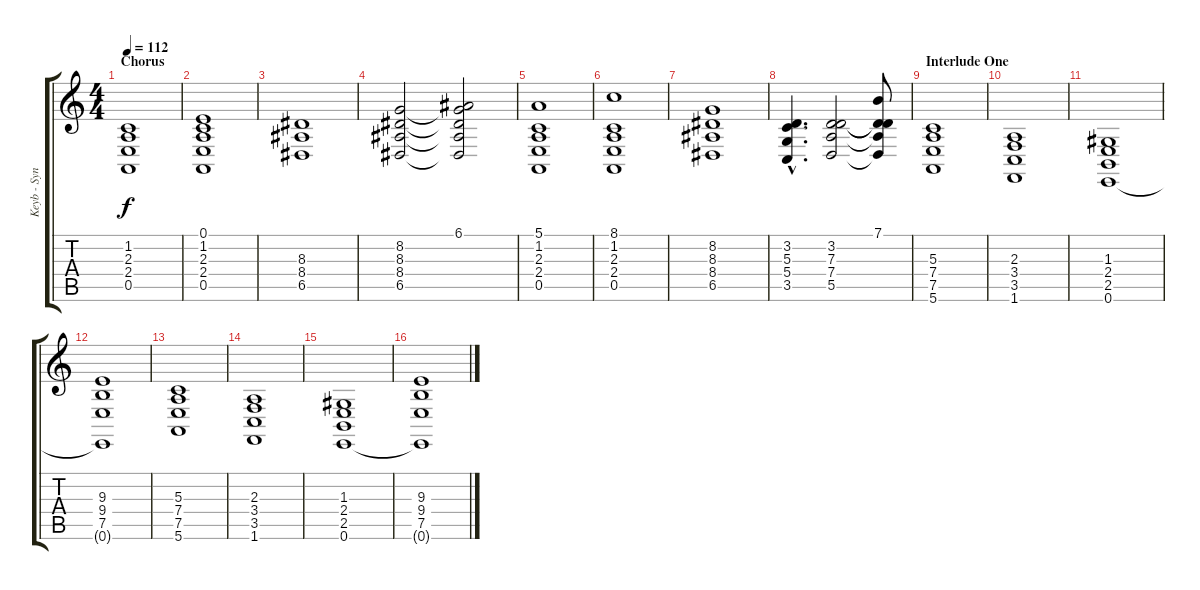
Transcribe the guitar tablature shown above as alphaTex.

\track ("Keyb - Synth String" "Keyb - Syn") {instrument stringensemble1}
\staff {score tabs}
\tuning (E4 B3 G3 D3 A2 E2) {hide}
\ts (4 4)
\section ("" "Chorus")
\tempo 112
\clef g2
\ks c
(1.2 2.3 2.4 0.5).1{dy f} |
(0.1 1.2 2.3 2.4 0.5).1 |
(8.3 8.4 6.5).1 |
(8.2 8.3 8.4 6.5).2 (6.1 8.2{t} 8.3{t} 8.4{t} 6.5{t}).2 |
(5.1 1.2 2.3 2.4 0.5).1 |
(8.1 1.2 2.3 2.4 0.5).1 |
(8.2 8.3 8.4 6.5).1 |
(3.2{hac} 5.3{hac} 5.4{hac} 3.5{hac}).4{d} (3.2 7.3 7.4 5.5).2 (7.1 3.2{t} 7.3{t} 7.4{t} 5.5{t}).8 |
\section ("" "Interlude One")
(5.3 7.4 7.5 5.6).1 |
(2.3 3.4 3.5 1.6).1 |
(1.3 2.4 2.5 0.6).1 |
(9.3 9.4 7.5 0.6{t}).1 |
(5.3 7.4 7.5 5.6).1 |
(2.3 3.4 3.5 1.6).1 |
(1.3 2.4 2.5 0.6).1 |
(9.3 9.4 7.5 0.6{t}).1
